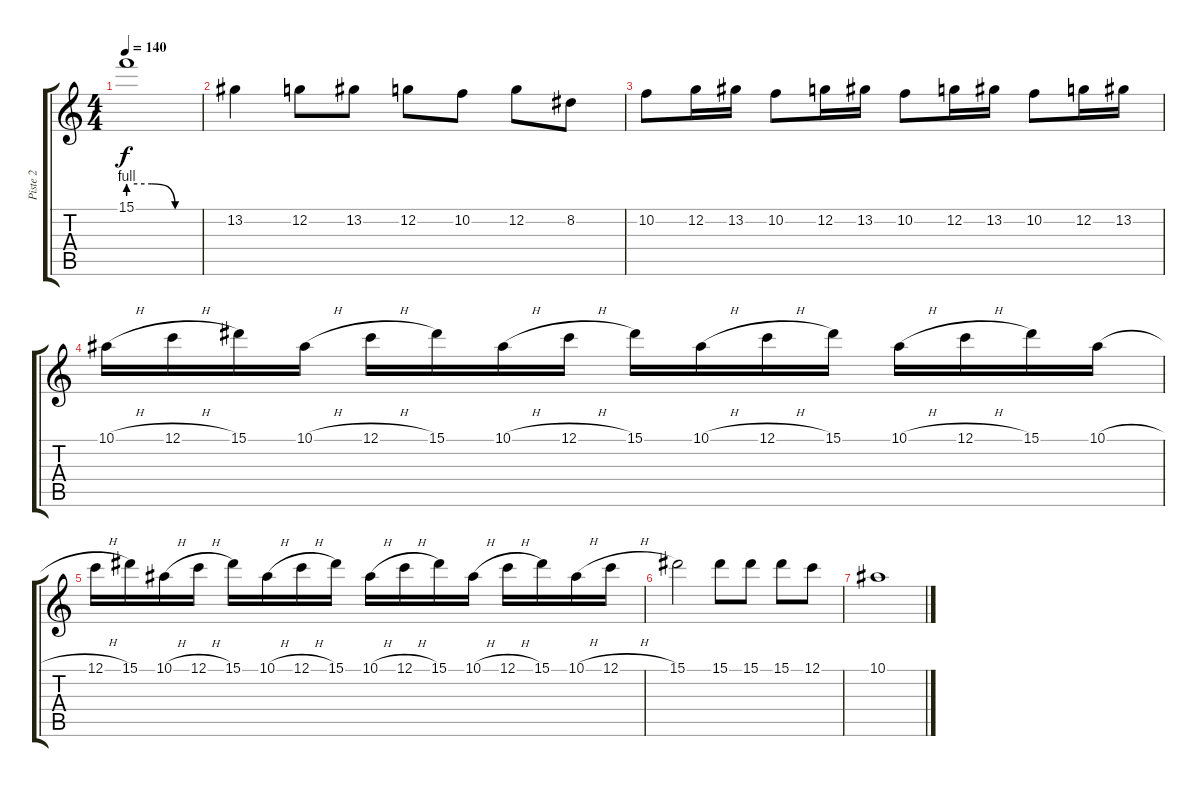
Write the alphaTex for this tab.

\track ("Piste 2" "Piste 2") {instrument distortionguitar}
\staff {score tabs}
\tuning (C4 G3 Eb3 Bb2 F2 C2) {hide}
\ts (4 4)
\tempo 140
\clef g2
\ks c
15.1{be (custom 0 4 20 4 40 0 60 0)}.1{dy f} |
13.2.4 12.2.8 13.2.8 12.2.8 10.2.8 12.2.8 8.2.8 |
10.2.8{volume 0} 12.2.16 13.2.16 10.2.8 12.2.16 13.2.16 10.2.8 12.2.16 13.2.16 10.2.8 12.2.16 13.2.16 |
10.1{h}.16 12.1{h}.16 15.1.16 10.1{h}.16 12.1{h}.16 15.1.16 10.1{h}.16 12.1{h}.16 15.1.16 10.1{h}.16 12.1{h}.16 15.1.16 10.1{h}.16 12.1{h}.16 15.1.16 10.1{h}.16 |
12.1{h}.16 15.1.16 10.1{h}.16 12.1{h}.16 15.1.16 10.1{h}.16 12.1{h}.16 15.1.16 10.1{h}.16 12.1{h}.16 15.1.16 10.1{h}.16 12.1{h}.16 15.1.16 10.1{h}.16 12.1{h}.16 |
15.1.2 15.1.8 15.1.8 15.1.8 12.1.8 |
10.1.1
